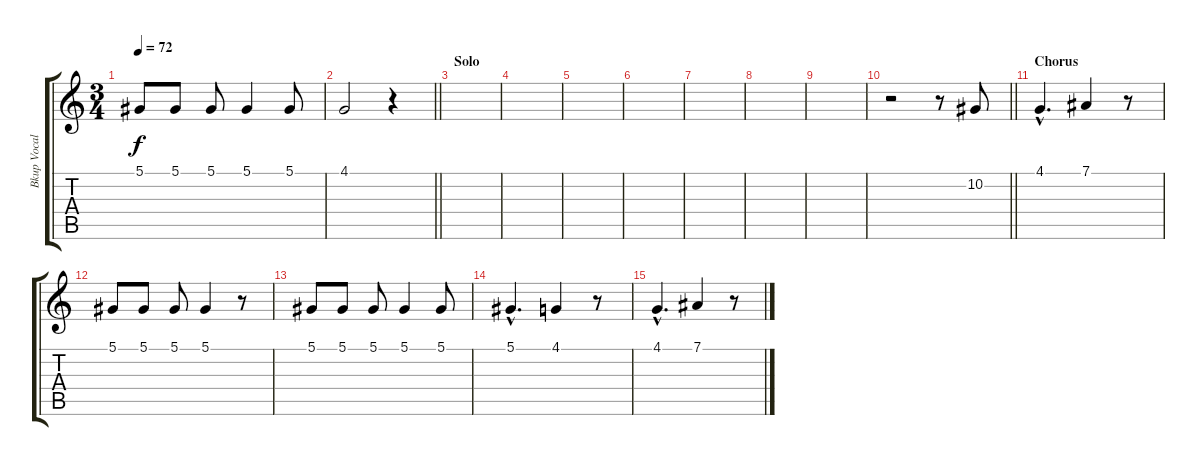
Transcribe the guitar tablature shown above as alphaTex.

\track ("Bkup Vocals" "Bkup Vocal") {instrument clarinet}
\staff {score tabs}
\tuning (Eb4 Bb3 Gb3 Db3 Ab2 Eb2) {hide}
\ts (3 4)
\tempo 72
\clef g2
\ks c
5.1.8{dy f} 5.1.8 5.1.8 5.1.4 5.1.8 |
\barLineRight lightlight
4.1.2 r.4 |
\section ("" "Solo")
|
|
|
|
|
|
|
\barLineRight lightlight
r.2 r.8 10.2.8 |
\section ("" "Chorus")
4.1{hac}.4{d} 7.1.4 r.8 |
5.1.8 5.1.8 5.1.8 5.1.4 r.8 |
5.1.8 5.1.8 5.1.8 5.1.4 5.1.8 |
5.1{hac}.4{d} 4.1.4 r.8 |
4.1{hac}.4{d} 7.1.4 r.8
